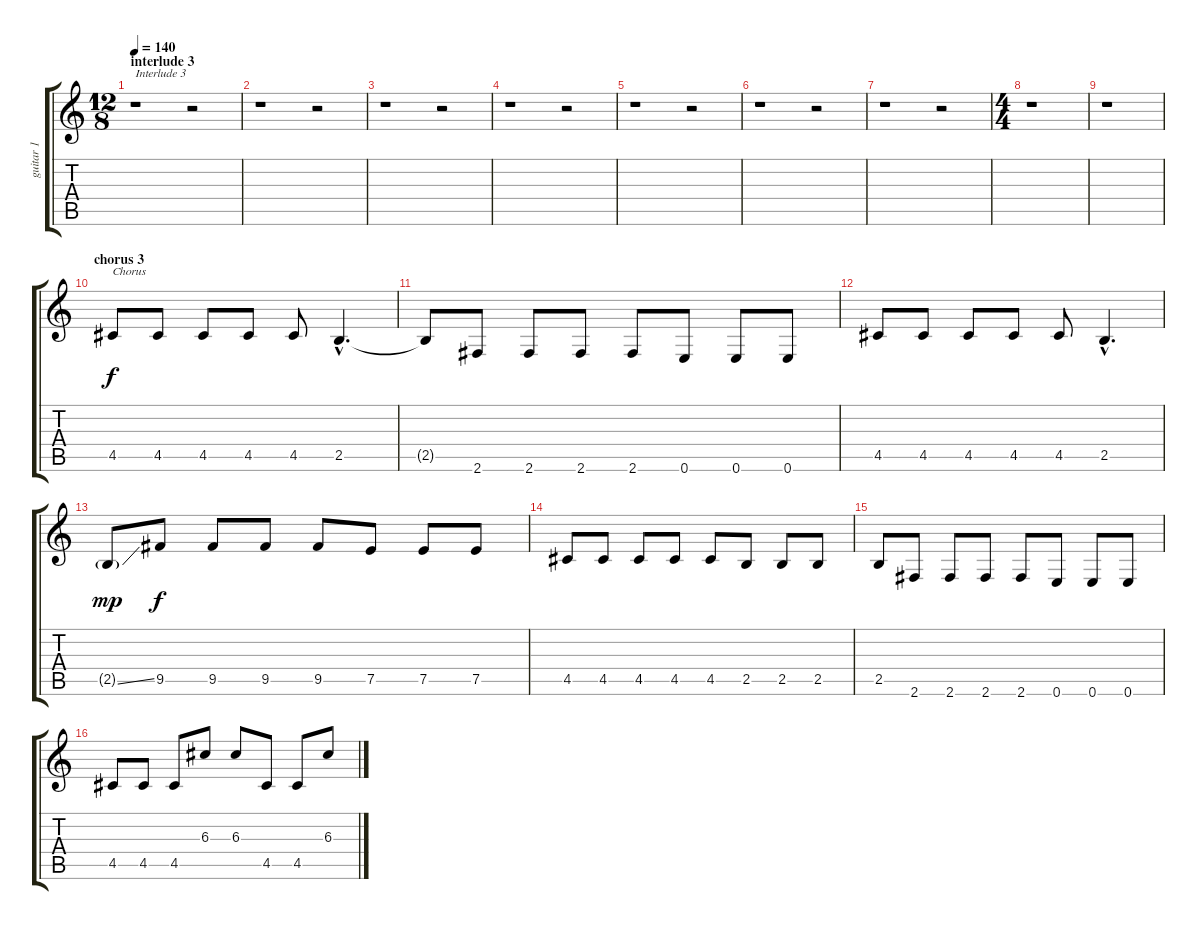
\track ("guitar 1" "guitar 1") {instrument overdrivenguitar}
\staff {score tabs}
\tuning (E4 B3 G3 D3 A2 E2) {hide}
\ts (12 8)
\section ("" "interlude 3")
\tempo 140
\clef g2
\ks c
r.1{txt "Interlude 3" dy f} r.2 |
r.1 r.2 |
r.1 r.2 |
r.1 r.2 |
r.1 r.2 |
r.1 r.2 |
r.1 r.2 |
\ts (4 4)
r.1 |
r.1 |
\section ("" "chorus 3")
4.5.8{txt "Chorus"} 4.5.8 4.5.8 4.5.8 4.5.8 2.5{hac}.4{d} |
2.5{t}.8 2.6.8 2.6.8 2.6.8 2.6.8 0.6.8 0.6.8 0.6.8 |
4.5.8 4.5.8 4.5.8 4.5.8 4.5.8 2.5{hac}.4{d} |
2.5{ss g}.8{dy mp} 9.5.8{dy f} 9.5.8 9.5.8 9.5.8 7.5.8 7.5.8 7.5.8 |
4.5.8 4.5.8 4.5.8 4.5.8 4.5.8 2.5.8 2.5.8 2.5.8 |
2.5.8 2.6.8 2.6.8 2.6.8 2.6.8 0.6.8 0.6.8 0.6.8 |
4.5.8 4.5.8 4.5.8 6.3.8 6.3.8 4.5.8 4.5.8 6.3.8
